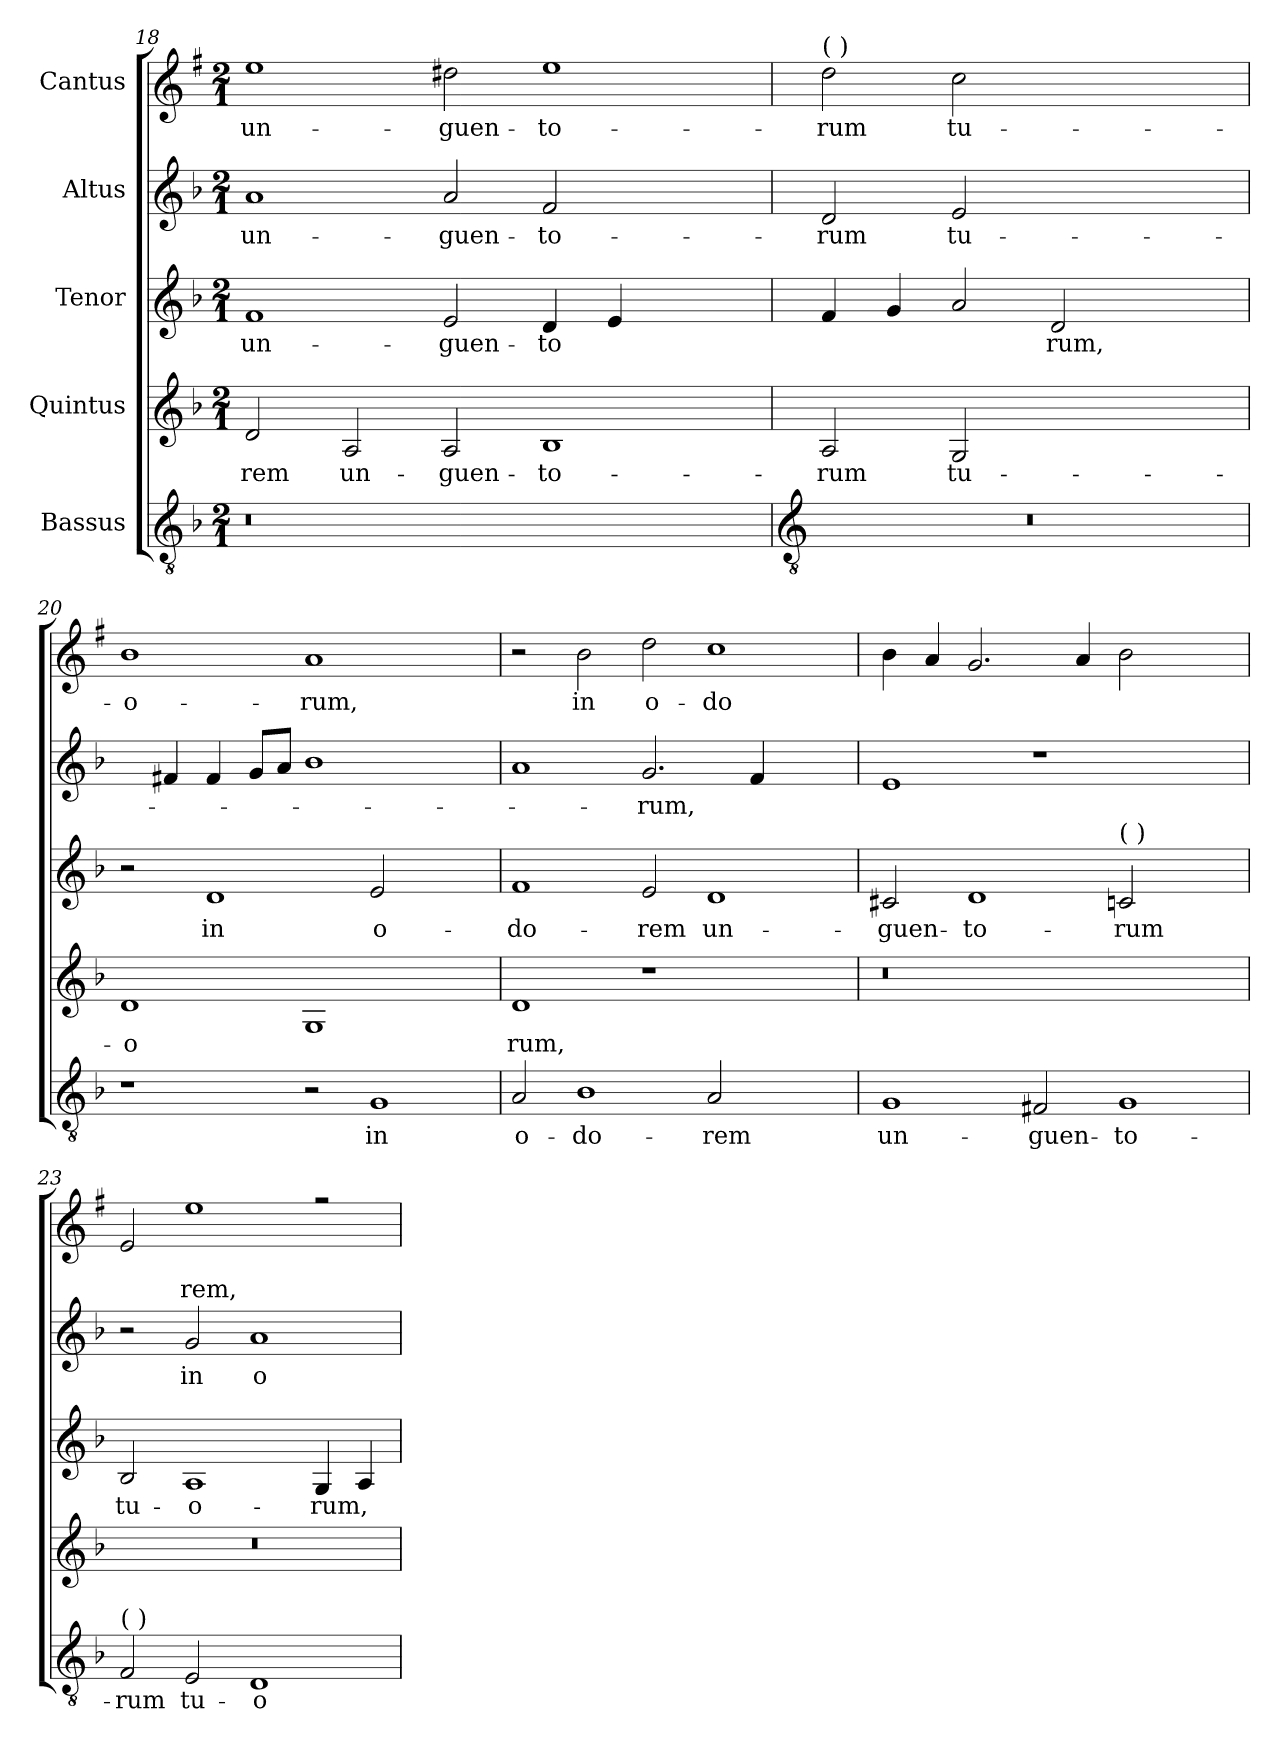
**kern	**text	**kern	**text	**kern	**text	**kern	**text	**kern	**text
*part5	*part5	*part4	*part4	*part3	*part3	*part2	*part2	*part1	*part1
*staff5	*staff5	*staff4	*staff4	*staff3	*staff3	*staff2	*staff2	*staff1	*staff1
*I"Bassus	*	*I"Quintus	*	*I"Tenor	*	*I"Altus	*	*I"Cantus	*
*clefGv2	*	*clefG2	*	*clefG2	*	*clefG2	*	*clefG2	*
*	*	*	*	*	*	*	*	*ITrd1c2	*
*k[b-]	*	*k[b-]	*	*k[b-]	*	*k[b-]	*	*k[b-]	*
*F:	*	*F:	*	*F:	*	*F:	*	*F:	*
*M2/1	*	*M2/1	*	*M2/1	*	*M2/1	*	*M2/1	*
=18	=18	=18	=18	=18	=18	=18	=18	=18	=18
!	!	!	!LO:LY:b	!	!LO:LY:b	!	!LO:LY:b	!	!LO:LY:b
*	*	*	*	*	*	*	*	*^	*
0r	.	2d	rem	1f	un-	1a	un-	1dd	1ryy	un-
!	!	!	!LO:LY:b	!	!	!	!	!	!	!
.	.	2A	un-	.	.	.	.	.	.	.
!	!	!	!LO:LY:b	!	!LO:LY:b	!	!LO:LY:b	!	!	!LO:LY:b
.	.	2A	-guen-	2e	-guen-	2a	-guen-	2cc#	1.ryy	-guen-
!	!	!	!LO:LY:b	!	!LO:LY:b	!	!LO:LY:b	!	!	!LO:LY:b
.	.	1B-	-to-	4d	-to	2f	-to-	1dd	.	-to-
.	.	.	.	4e	.	.	.	.	.	.
2ryy	.	.	.	2ryy	.	2ryy	.	.	.	.
!!LO:LB:g=z	!!
=19	=19	=19	=19	=19	=19	=19	=19	=19	=19	=19
*clefGv2	*	*	*	*	*	*	*	*	*	*
!	!	!	!	!	!	!	!	!LO:TX:a:t=(  )	!	!
!	!	!	!LO:LY:b	!	!	!	!LO:LY:b	!	!	!LO:LY:b
0r	.	2A	-rum	4f	.	2d	-rum	2cc	1ryy	-rum
.	.	.	.	4g	.	.	.	.	.	.
!	!	!	!LO:LY:b	!	!	!	!LO:LY:b	!	!	!LO:LY:b
.	.	2G	tu-	2a	.	2e	tu-	2b-	.	tu-
!	!	!	!	!	!LO:LY:b	!	!LO:LY:b	!	!	!
.	.	1ryy	.	2d	rum,	[2gyy	-o	1ryy	1ryy	.
.	.	.	.	2ryy	.	2ryy	.	.	.	.
!!LO:LB:g=z	!!
=20	=20	=20	=20	=20	=20	=20	=20	=20	=20	=20
!	!	!	!LO:LY:b	!	!	!	!	!	!	!LO:LY:b
1r	.	1d	-o	2r	.	4gyy]	.	1a	0ryy	-o-
.	.	.	.	.	.	4f#	.	.	.	.
!	!	!	!	!	!LO:LY:b	!	!	!	!	!
.	.	.	.	1d	in	4f#	.	.	.	.
.	.	.	.	.	.	8gL	.	.	.	.
.	.	.	.	.	.	8aJ	.	.	.	.
!	!	!	!	!	!	!	!	!	!	!LO:LY:b
2r	.	1G	.	.	.	1b-	.	1g	.	-rum,
!	!LO:LY:b	!	!	!	!LO:LY:b	!	!	!	!	!
1G	in	.	.	2e	o-	.	.	.	.	.
.	.	2ryy	.	2ryy	.	2ryy	.	2ryy	2ryy	.
=21	=21	=21	=21	=21	=21	=21	=21	=21	=21	=21
!	!LO:LY:b	!	!LO:LY:b	!	!LO:LY:b	!	!	!	!	!
2A	o-	1d	rum,	1f	-do-	1a	.	2r	0ryy	.
!	!LO:LY:b	!	!	!	!	!	!	!	!	!LO:LY:b
1B-	-do-	.	.	.	.	.	.	2a	.	in
!	!	!	!	!	!LO:LY:b	!	!LO:LY:b	!	!	!LO:LY:b
.	.	1r	.	2e	-rem	2.g	rum,	2cc	.	o-
!	!LO:LY:b	!	!	!	!LO:LY:b	!	!	!	!	!LO:LY:b
2A	-rem	.	.	1d	un-	.	.	1b-	.	-do
.	.	.	.	.	.	4f	.	.	.	.
2ryy	.	2ryy	.	.	.	2ryy	.	.	2ryy	.
=21	=21	=21	=21	=21	=21	=21	=21	=21	=21	=21
!	!LO:LY:b	!	!	!	!LO:LY:b	!	!	!	!	!
1G	un-	0r	.	2c#	-guen-	1e	.	4a	0ryy	.
.	.	.	.	.	.	.	.	4g	.	.
!	!	!	!	!	!LO:LY:b	!	!	!	!	!
.	.	.	.	1d	-to-	.	.	2.f	.	.
!	!LO:LY:b	!	!	!	!	!	!	!	!	!
2F#	-guen-	.	.	.	.	1r	.	.	.	.
.	.	.	.	.	.	.	.	4g	.	.
!	!	!	!	!LO:TX:a:t=(  )	!	!	!	!	!	!
!	!LO:LY:b	!	!	!	!LO:LY:b	!	!	!	!	!
1G	-to-	.	.	2cn	-rum	.	.	2a	.	.
.	.	2ryy	.	2ryy	.	2ryy	.	2ryy	2ryy	.
=23	=23	=23	=23	=23	=23	=23	=23	=23	=23	=23
!LO:TX:a:t=(  )	!	!	!	!	!	!	!	!	!	!
!	!LO:LY:b	!	!	!	!LO:LY:b	!	!	!	!	!
2F	-rum	0r	.	2B-	tu-	2r	.	2d	0ryy	.
!	!LO:LY:b	!	!	!	!LO:LY:b	!	!LO:LY:b	!	!	!LO:LY:b
2E	tu-	.	.	1A	-o-	2g	in	1dd	.	rem,
!	!LO:LY:b	!	!	!	!	!	!LO:LY:b	!	!	!
1D	-o-	.	.	.	.	1a	o-	.	.	.
!	!	!	!	!	!LO:LY:b	!	!	!	!	!
.	.	.	.	4G	-rum,	.	.	2r	.	.
.	.	.	.	4A	.	.	.	.	.	.
*	*	*	*	*	*	*	*	*v	*v	*
=	=	=	=	=	=	=	=	=	=
*-	*-	*-	*-	*-	*-	*-	*-	*-	*-
